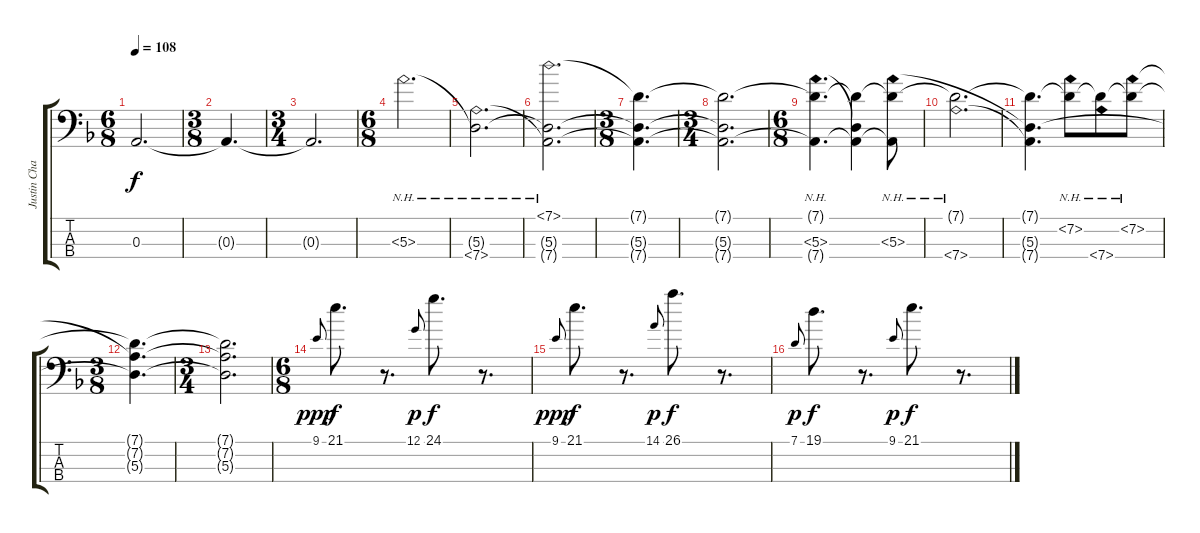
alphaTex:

\track ("Justin Chancellor" "Justin Cha") {mute instrument electricbasspick}
\staff {score tabs}
\tuning (G2 D2 A1 D1) {hide}
\ts (6 8)
\tempo 108
\clef f4
\ks dminor
0.3{t}.2{d dy f} |
\ts (3 8)
0.3{t}.4{d} |
\ts (3 4)
0.3{t}.2{d} |
\ts (6 8)
5.3{nh}.2{d instrument electricbasspick} |
(5.3{t} 7.4{nh}).2{d} |
(7.1{nh} 5.3{t} 7.4{t}).2{d} |
\ts (3 8)
(7.1{t} 5.3{t} 7.4{t}).4{d} |
\ts (3 4)
(7.1{t} 5.3{t} 7.4{t}).2{d} |
\ts (6 8)
(7.1{t} 5.3{nh} 7.4{t}).4{d} (7.1{t} 5.3{t} 7.4{t}).4 (7.1{t} 5.3{nh} 7.4{t}).8 |
(7.1{t} 7.4{nh}).2{d} |
(7.1{t} 5.3{t} 7.4{t}).4{d} (7.1{t} 7.2{nh}).8 (7.1{t} 7.4{nh}).8 (7.1{t} 7.2{nh}).8 |
\ts (3 8)
(7.1{t} 7.2{t} 5.3{t}).4{d} |
\ts (3 4)
(7.1{t} 7.2{t} 5.3{t}).2{d} |
\ts (6 8)
9.1.8{gr onbeat dy ppp} 21.1.8{d dy f} r.8{d} 12.1.8{gr onbeat dy p} 24.1.8{d dy f} r.8{d} |
9.1.8{gr onbeat dy ppp} 21.1.8{d dy f} r.8{d} 14.1.8{gr onbeat dy p} 26.1.8{d dy f} r.8{d} |
7.1.8{gr onbeat dy p} 19.1.8{d dy f} r.8{d} 9.1.8{gr onbeat dy p} 21.1.8{d dy f} r.8{d}
